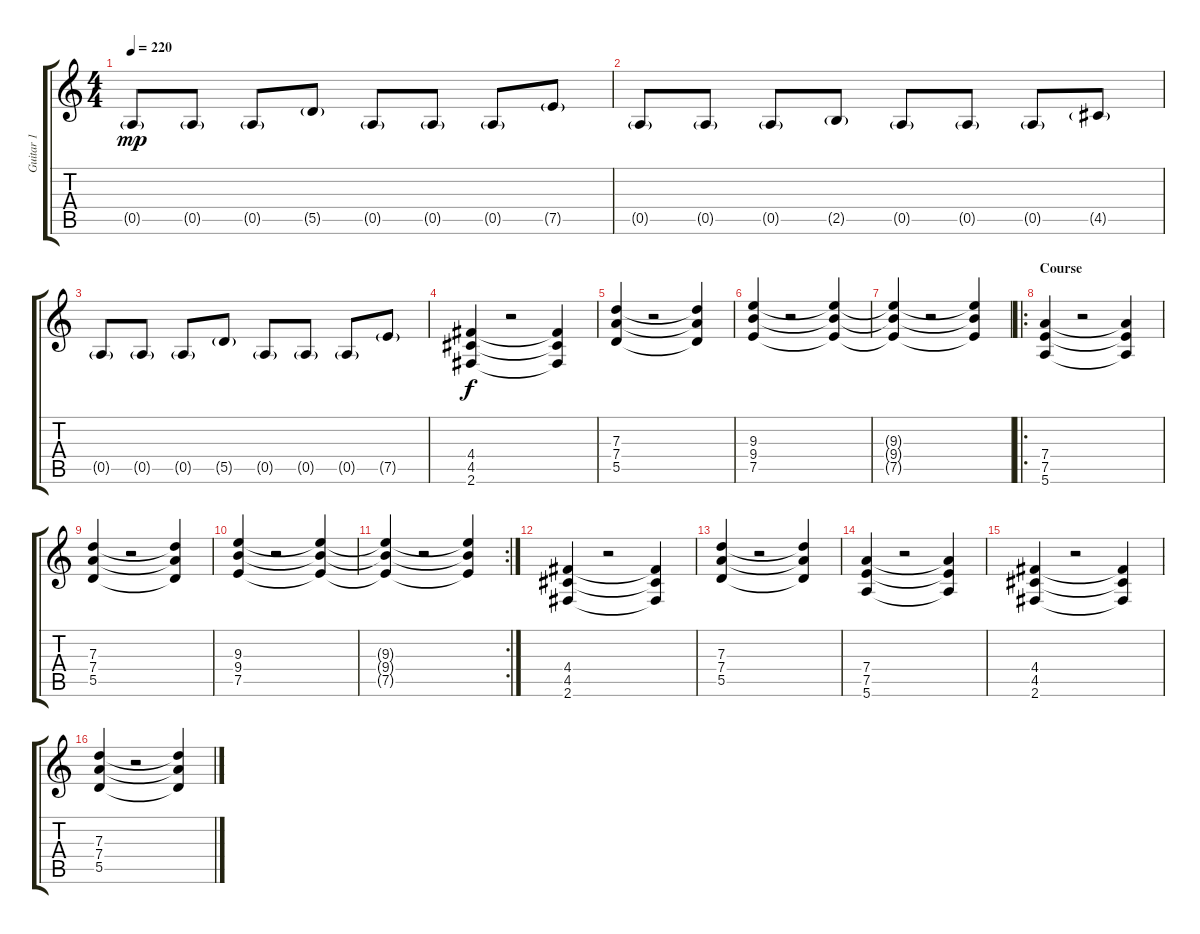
\track ("Guitar 1" "Guitar 1") {instrument distortionguitar}
\staff {score tabs}
\tuning (E4 B3 G3 D3 A2 E2) {hide}
\ts (4 4)
\tempo 220
\clef g2
\ks c
0.5{g}.8{dy mp} 0.5{g}.8 0.5{g}.8 5.5{g}.8 0.5{g}.8 0.5{g}.8 0.5{g}.8 7.5{g}.8 |
0.5{g}.8 0.5{g}.8 0.5{g}.8 2.5{g}.8 0.5{g}.8 0.5{g}.8 0.5{g}.8 4.5{g}.8 |
0.5{g}.8 0.5{g}.8 0.5{g}.8 5.5{g}.8 0.5{g}.8 0.5{g}.8 0.5{g}.8 7.5{g}.8 |
(4.4 4.5 2.6).4{dy f} r.2 (4.4{t} 4.5{t} 2.6{t}).4 |
(7.3 7.4 5.5).4 r.2 (7.3{t} 7.4{t} 5.5{t}).4 |
(9.3 9.4 7.5).4 r.2 (9.3{t} 9.4{t} 7.5{t}).4 |
(9.3{t} 9.4{t} 7.5{t}).4 r.2 (9.3{t} 9.4{t} 7.5{t}).4 |
\ro
\section ("" "Course")
(7.4 7.5 5.6).4 r.2 (7.4{t} 7.5{t} 5.6{t}).4 |
(7.3 7.4 5.5).4 r.2 (7.3{t} 7.4{t} 5.5{t}).4 |
(9.3 9.4 7.5).4 r.2 (9.3{t} 9.4{t} 7.5{t}).4 |
\rc 2
(9.3{t} 9.4{t} 7.5{t}).4 r.2 (9.3{t} 9.4{t} 7.5{t}).4 |
(4.4 4.5 2.6).4 r.2 (4.4{t} 4.5{t} 2.6{t}).4 |
(7.3 7.4 5.5).4 r.2 (7.3{t} 7.4{t} 5.5{t}).4 |
(7.4 7.5 5.6).4 r.2 (7.4{t} 7.5{t} 5.6{t}).4 |
(4.4 4.5 2.6).4 r.2 (4.4{t} 4.5{t} 2.6{t}).4 |
(7.3 7.4 5.5).4 r.2 (7.3{t} 7.4{t} 5.5{t}).4
